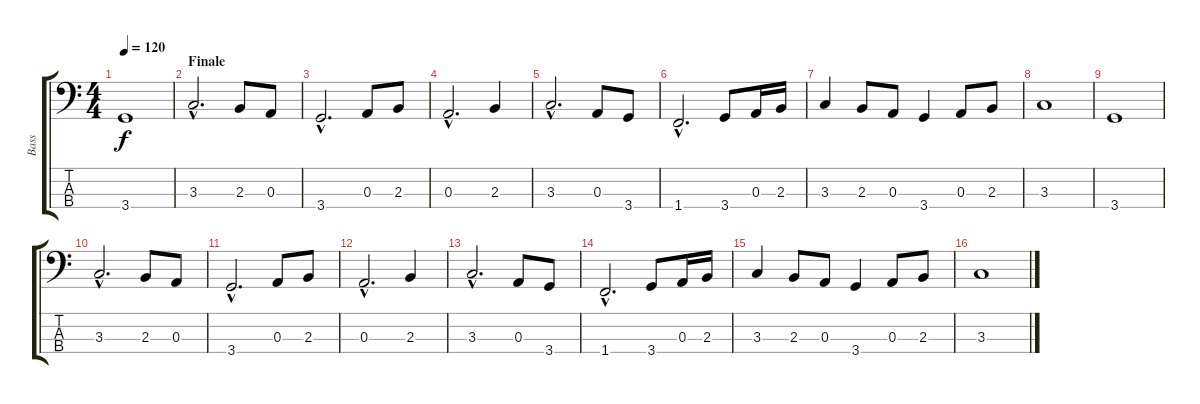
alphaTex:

\track ("Bass" "Bass") {instrument electricbassfinger}
\staff {score tabs}
\tuning (G2 D2 A1 E1) {hide}
\ts (4 4)
\tempo 120
\clef f4
\ks c
3.4.1{dy f} |
\section ("" "Finale")
3.3{hac}.2{d} 2.3.8 0.3.8 |
3.4{hac}.2{d} 0.3.8 2.3.8 |
0.3{hac}.2{d} 2.3.4 |
3.3{hac}.2{d} 0.3.8 3.4.8 |
1.4{hac}.2{d} 3.4.8 0.3.16 2.3.16 |
3.3.4 2.3.8 0.3.8 3.4.4 0.3.8 2.3.8 |
3.3.1 |
3.4.1 |
3.3{hac}.2{d} 2.3.8 0.3.8 |
3.4{hac}.2{d} 0.3.8 2.3.8 |
0.3{hac}.2{d} 2.3.4 |
3.3{hac}.2{d} 0.3.8 3.4.8 |
1.4{hac}.2{d} 3.4.8 0.3.16 2.3.16 |
3.3.4 2.3.8 0.3.8 3.4.4 0.3.8 2.3.8 |
3.3.1
